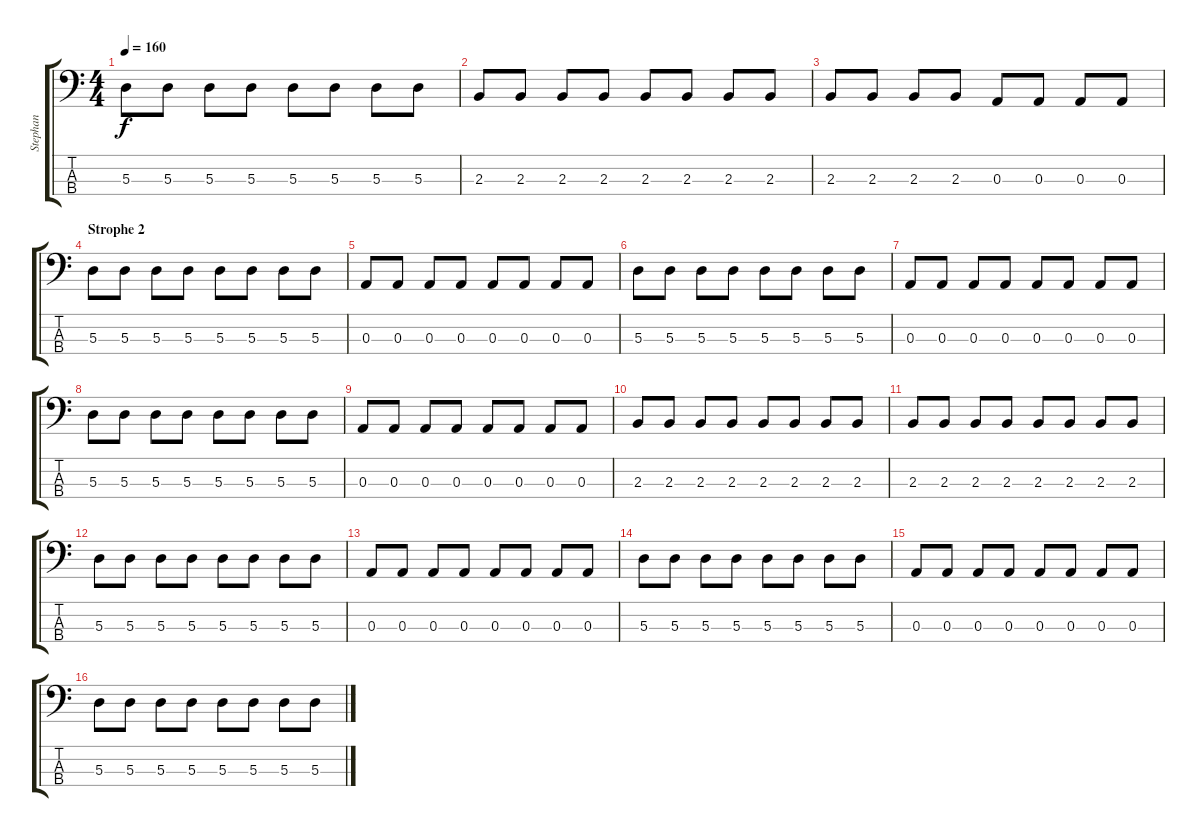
\track ("Stephan" "Stephan") {instrument electricbasspick}
\staff {score tabs}
\tuning (G2 D2 A1 E1) {hide}
\ts (4 4)
\tempo 160
\clef f4
\ks c
5.3.8{dy f} 5.3.8 5.3.8 5.3.8 5.3.8 5.3.8 5.3.8 5.3.8 |
2.3.8 2.3.8 2.3.8 2.3.8 2.3.8 2.3.8 2.3.8 2.3.8 |
2.3.8 2.3.8 2.3.8 2.3.8 0.3.8 0.3.8 0.3.8 0.3.8 |
\section ("" "Strophe 2")
5.3.8 5.3.8 5.3.8 5.3.8 5.3.8 5.3.8 5.3.8 5.3.8 |
0.3.8 0.3.8 0.3.8 0.3.8 0.3.8 0.3.8 0.3.8 0.3.8 |
5.3.8 5.3.8 5.3.8 5.3.8 5.3.8 5.3.8 5.3.8 5.3.8 |
0.3.8 0.3.8 0.3.8 0.3.8 0.3.8 0.3.8 0.3.8 0.3.8 |
5.3.8 5.3.8 5.3.8 5.3.8 5.3.8 5.3.8 5.3.8 5.3.8 |
0.3.8 0.3.8 0.3.8 0.3.8 0.3.8 0.3.8 0.3.8 0.3.8 |
2.3.8 2.3.8 2.3.8 2.3.8 2.3.8 2.3.8 2.3.8 2.3.8 |
2.3.8 2.3.8 2.3.8 2.3.8 2.3.8 2.3.8 2.3.8 2.3.8 |
5.3.8 5.3.8 5.3.8 5.3.8 5.3.8 5.3.8 5.3.8 5.3.8 |
0.3.8 0.3.8 0.3.8 0.3.8 0.3.8 0.3.8 0.3.8 0.3.8 |
5.3.8 5.3.8 5.3.8 5.3.8 5.3.8 5.3.8 5.3.8 5.3.8 |
0.3.8 0.3.8 0.3.8 0.3.8 0.3.8 0.3.8 0.3.8 0.3.8 |
5.3.8 5.3.8 5.3.8 5.3.8 5.3.8 5.3.8 5.3.8 5.3.8
